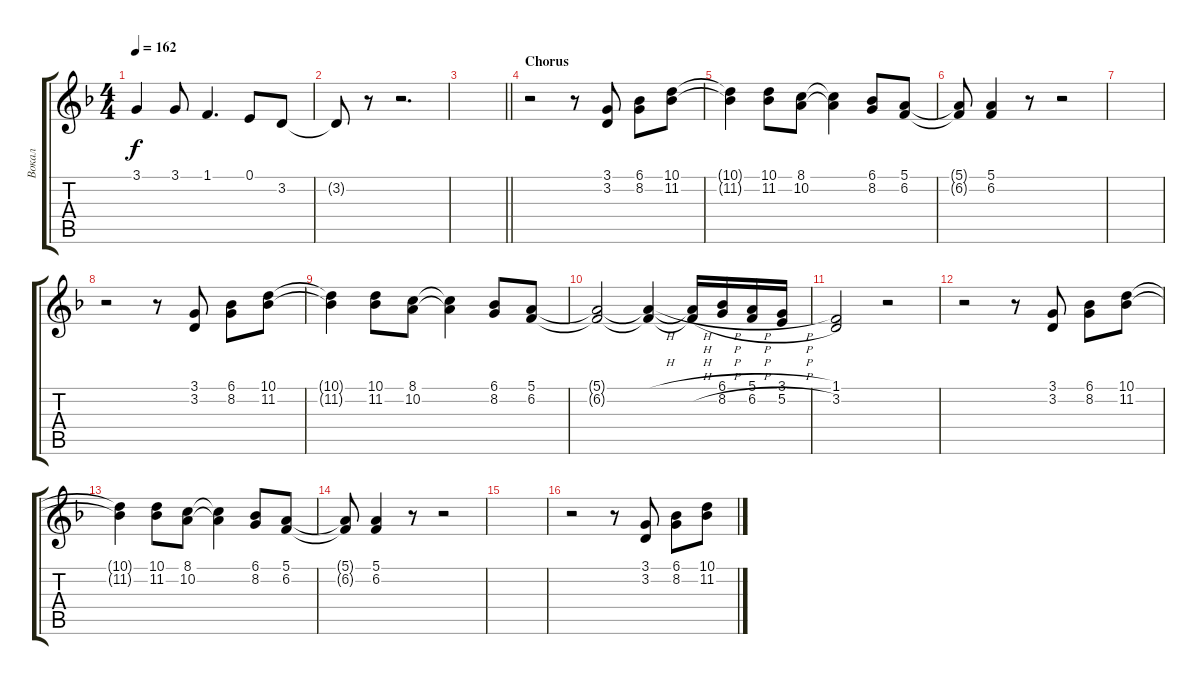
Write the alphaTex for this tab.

\track ("Вокал" "Вокал") {instrument trumpet}
\staff {score tabs}
\tuning (E4 B3 G3 D3 A2 E2) {hide}
\ts (4 4)
\tempo 162
\clef g2
\ks dminor
3.1{t}.4{dy f} 3.1.8 1.1.4{d} 0.1.8 3.2.8 |
3.2{t}.8 r.8 r.2{d} |
\barLineRight lightlight
|
\section ("" "Chorus")
r.2 r.8 (3.1 3.2).8 (6.1 8.2).8 (10.1 11.2).8 |
(10.1{t} 11.2{t}).4 (10.1 11.2).8 (8.1 10.2).8 (8.1{t} 10.2{t}).4 (6.1 8.2).8 (5.1 6.2).8 |
(5.1{t} 6.2{t}).8 (5.1 6.2).4 r.8 r.2 |
|
r.2 r.8 (3.1 3.2).8 (6.1 8.2).8 (10.1 11.2).8 |
(10.1{t} 11.2{t}).4 (10.1 11.2).8 (8.1 10.2).8 (8.1{t} 10.2{t}).4 (6.1 8.2).8 (5.1 6.2).8 |
(5.1{t} 6.2{t}).2 (5.1{h t} 6.2{t}).4 (5.1{h t} 6.2{h t}).16 (6.1{h} 8.2{h}).16 (5.1{h} 6.2{h}).16 (3.1{h} 5.2{h}).16 |
(1.1 3.2).2 r.2 |
r.2 r.8 (3.1 3.2).8 (6.1 8.2).8 (10.1 11.2).8 |
(10.1{t} 11.2{t}).4 (10.1 11.2).8 (8.1 10.2).8 (8.1{t} 10.2{t}).4 (6.1 8.2).8 (5.1 6.2).8 |
(5.1{t} 6.2{t}).8 (5.1 6.2).4 r.8 r.2 |
|
r.2 r.8 (3.1 3.2).8 (6.1 8.2).8 (10.1 11.2).8
